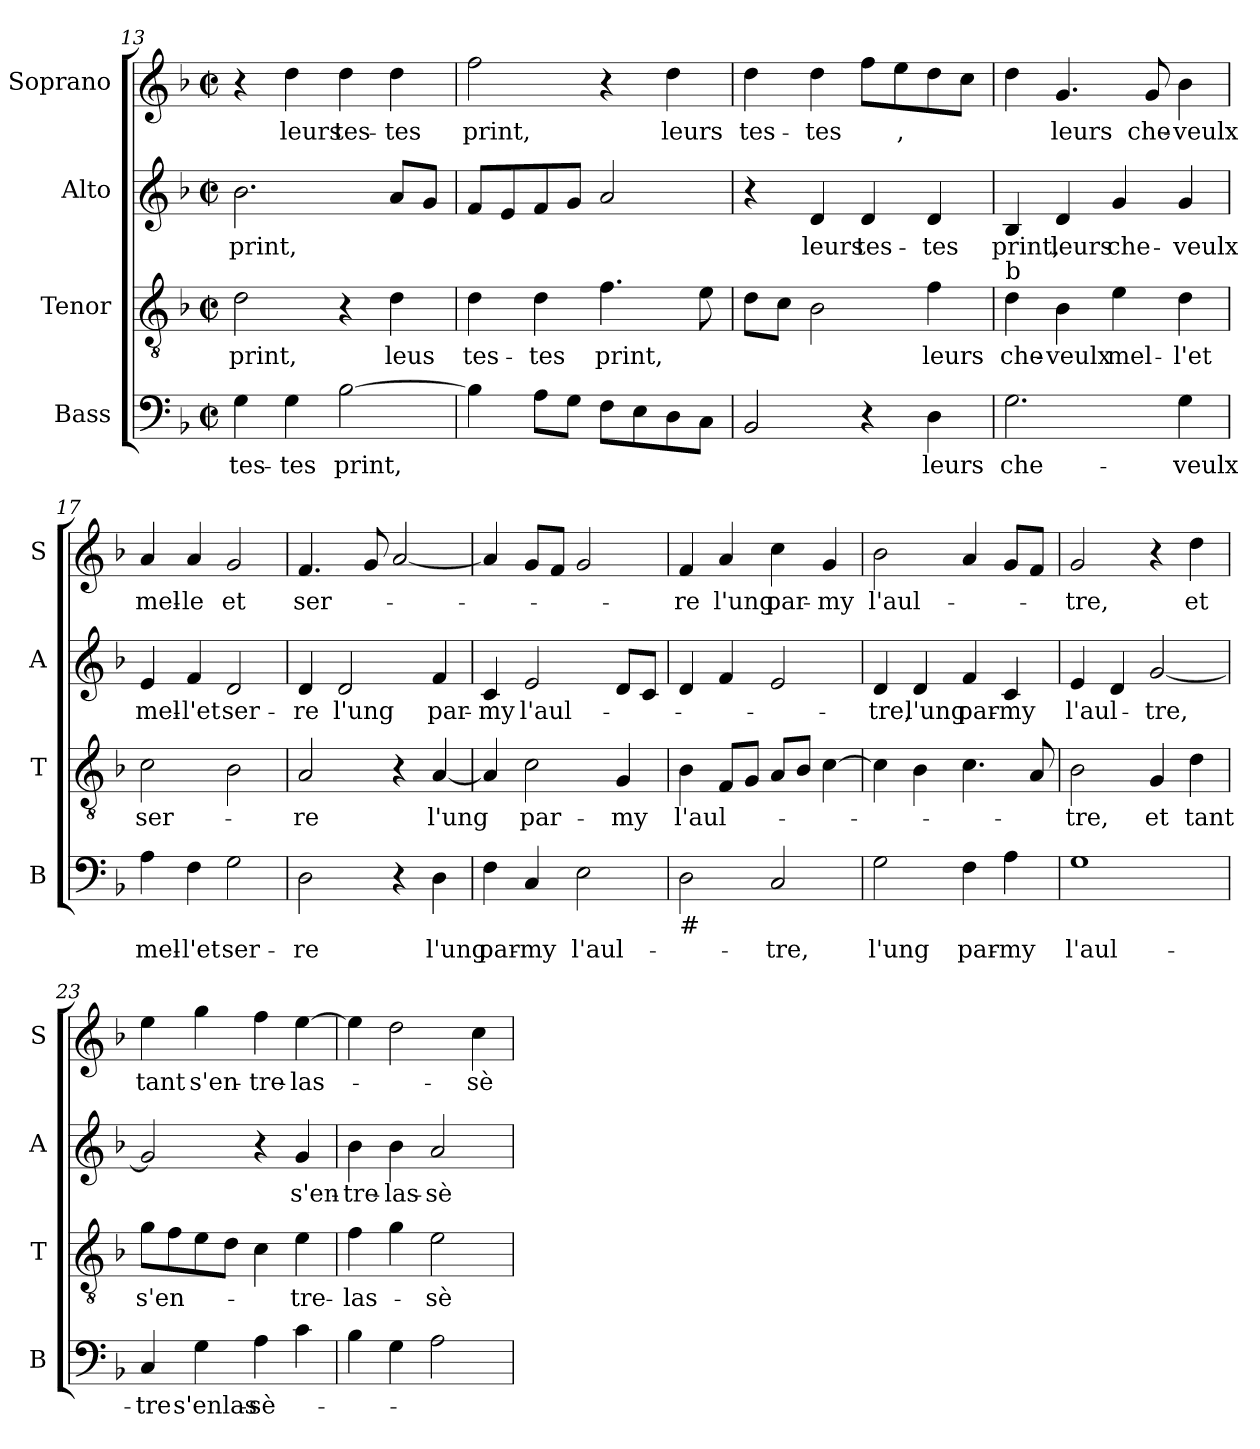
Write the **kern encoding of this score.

**kern	**text	**kern	**text	**kern	**text	**kern	**text
*part4	*part4	*part3	*part3	*part2	*part2	*part1	*part1
*staff4	*staff4	*staff3	*staff3	*staff2	*staff2	*staff1	*staff1
*I"Bass	*	*I"Tenor	*	*I"Alto	*	*I"Soprano	*
*I'B	*	*I'T	*	*I'A	*	*I'S	*
*clefF4	*	*clefGv2	*	*clefG2	*	*clefG2	*
*k[b-]	*	*k[b-]	*	*k[b-]	*	*k[b-]	*
*F:	*	*F:	*	*F:	*	*F:	*
*M2/2	*	*M2/2	*	*M2/2	*	*M2/2	*
*met(c|)	*	*met(c|)	*	*met(c|)	*	*met(c|)	*
=13	=13	=13	=13	=13	=13	=13	=13
!	!LO:LY:b	!	!LO:LY:b	!	!LO:LY:b	!	!
4G\	tes-	2d\	print,	2.b-\	print,	4r	.
!	!LO:LY:b	!	!	!	!	!	!LO:LY:b
4G\	-tes	.	.	.	.	4dd\	leurs
!	!LO:LY:b	!	!	!	!	!	!LO:LY:b
[2B-\	print,	4r	.	.	.	4dd\	tes-
!	!	!	!LO:LY:b	!	!	!	!LO:LY:b
.	.	4d\	leus	8a/L	.	4dd\	-tes
.	.	.	.	8g/J	.	.	.
=14	=14	=14	=14	=14	=14	=14	=14
!	!	!	!LO:LY:b	!	!	!	!LO:LY:b
4B-\]	.	4d\	tes-	8f/L	.	2ff\	print,
.	.	.	.	8e/	.	.	.
!	!	!	!LO:LY:b	!	!	!	!
8A\L	.	4d\	-tes	8f/	.	.	.
8G\J	.	.	.	8g/J	.	.	.
!	!	!	!LO:LY:b	!	!	!	!
8F\L	.	4.f\	print,	2a/	.	4r	.
8E\	.	.	.	.	.	.	.
!	!	!	!	!	!	!	!LO:LY:b
8D\	.	.	.	.	.	4dd\	leurs
8C\J	.	8e\	.	.	.	.	.
=15	=15	=15	=15	=15	=15	=15	=15
!	!	!	!	!	!	!	!LO:LY:b
2BB-/	.	8d\L	.	4r	.	4dd\	tes-
.	.	8c\J	.	.	.	.	.
!	!	!	!	!	!LO:LY:b	!	!LO:LY:b
.	.	2B-\	.	4d/	leurs	4dd\	-tes
!	!	!	!	!	!LO:LY:b	!	!
4r	.	.	.	4d/	tes-	8ff\L	.
!	!	!	!	!	!	!	!LO:LY:b
.	.	.	.	.	.	8ee\	,
!	!LO:LY:b	!	!LO:LY:b	!	!LO:LY:b	!	!
4D\	leurs	4f\	leurs	4d/	-tes	8dd\	.
.	.	.	.	.	.	8cc\J	.
=16	=16	=16	=16	=16	=16	=16	=16
!	!	!LO:TX:a:t=b	!	!	!	!	!
!	!LO:LY:b	!	!LO:LY:b	!	!LO:LY:b	!	!
2.G\	che-	4d\	che-	4B-/	print,	4dd\	.
!	!	!	!LO:LY:b	!	!LO:LY:b	!	!LO:LY:b
.	.	4B-\	-veulx	4d/	leurs	4.g/	leurs
!	!	!	!LO:LY:b	!	!LO:LY:b	!	!
.	.	4e\	mel-	4g/	che-	.	.
!	!	!	!	!	!	!	!LO:LY:b
.	.	.	.	.	.	8g/	che-
!	!LO:LY:b	!	!LO:LY:b	!	!LO:LY:b	!	!LO:LY:b
4G\	-veulx	4d\	-l'et	4g/	-veulx	4b-\	-veulx
=17	=17	=17	=17	=17	=17	=17	=17
!	!LO:LY:b	!	!LO:LY:b	!	!LO:LY:b	!	!LO:LY:b
4A\	mel-	2c\	ser-	4e/	mel-	4a/	mel-
!	!LO:LY:b	!	!	!	!LO:LY:b	!	!LO:LY:b
4F\	-l'et	.	.	4f/	-l'et	4a/	-le
!	!LO:LY:b	!	!	!	!LO:LY:b	!	!LO:LY:b
2G\	ser-	2B-\	.	2d/	ser-	2g/	et
!!LO:LB:g=z
=18	=18	=18	=18	=18	=18	=18	=18
!	!LO:LY:b	!	!LO:LY:b	!	!LO:LY:b	!	!LO:LY:b
2D\	-re	2A/	-re	4d/	-re	4.f/	ser-
!	!	!	!	!	!LO:LY:b	!	!
.	.	.	.	2d/	l'ung	.	.
.	.	.	.	.	.	8g/	.
4r	.	4r	.	.	.	[2a/	.
!	!LO:LY:b	!	!LO:LY:b	!	!LO:LY:b	!	!
4D\	l'ung	[4A/	l'ung	4f/	par-	.	.
=19	=19	=19	=19	=19	=19	=19	=19
!	!LO:LY:b	!	!	!	!LO:LY:b	!	!
4F\	par-	4A/]	.	4c/	-my	4a/]	.
!	!LO:LY:b	!	!LO:LY:b	!	!LO:LY:b	!	!
4C/	-my	2c\	par-	2e/	l'aul-	8g/L	.
.	.	.	.	.	.	8f/J	.
!	!LO:LY:b	!	!	!	!	!	!
2E\	l'aul-	.	.	.	.	2g/	.
!	!	!	!LO:LY:b	!	!	!	!
.	.	4G/	-my	8d/L	.	.	.
.	.	.	.	8c/J	.	.	.
=20	=20	=20	=20	=20	=20	=20	=20
!LO:TX:b:t=#	!	!	!	!	!	!	!
!	!	!	!LO:LY:b	!	!	!	!LO:LY:b
2D\	.	4B-\	l'aul-	4d/	.	4f/	-re
!	!	!	!	!	!	!	!LO:LY:b
.	.	8F/L	.	4f/	.	4a/	l'ung
.	.	8G/J	.	.	.	.	.
!	!LO:LY:b	!	!	!	!	!	!LO:LY:b
2C/	-tre,	8A/L	.	2e/	.	4cc\	par-
.	.	8B-/J	.	.	.	.	.
!	!	!	!	!	!	!	!LO:LY:b
.	.	[4c\	.	.	.	4g/	-my
=21	=21	=21	=21	=21	=21	=21	=21
!	!LO:LY:b	!	!	!	!LO:LY:b	!	!LO:LY:b
2G\	l'ung	4c\]	.	4d/	-tre,	2b-\	l'aul-
!	!	!	!	!	!LO:LY:b	!	!
.	.	4B-\	.	4d/	l'ung	.	.
!	!LO:LY:b	!	!	!	!LO:LY:b	!	!
4F\	par-	4.c\	.	4f/	par-	4a/	.
!	!LO:LY:b	!	!	!	!LO:LY:b	!	!
4A\	-my	.	.	4c/	-my	8g/L	.
.	.	8A/	.	.	.	8f/J	.
=22	=22	=22	=22	=22	=22	=22	=22
!	!LO:LY:b	!	!LO:LY:b	!	!LO:LY:b	!	!LO:LY:b
1G	l'aul-	2B-\	-tre,	4e/	l'aul-	2g/	-tre,
.	.	.	.	4d/	.	.	.
!	!	!	!LO:LY:b	!	!LO:LY:b	!	!
.	.	4G/	et	[2g/	-tre,	4r	.
!	!	!	!LO:LY:b	!	!	!	!LO:LY:b
.	.	4d\	tant	.	.	4dd\	et
!!LO:LB:g=z
=23	=23	=23	=23	=23	=23	=23	=23
!	!LO:LY:b	!	!LO:LY:b	!	!	!	!LO:LY:b
4C/	-tre	8g\L	s'en-	2g/]	.	4ee\	tant
.	.	8f\	.	.	.	.	.
!	!LO:LY:b	!	!	!	!	!	!LO:LY:b
4G\	s'enlas-	8e\	.	.	.	4gg\	s'en-
.	.	8d\J	.	.	.	.	.
!	!LO:LY:b	!	!	!	!	!	!LO:LY:b
4A\	-sè-	4c\	.	4r	.	4ff\	-tre-
!	!	!	!LO:LY:b	!	!LO:LY:b	!	!LO:LY:b
4c\	.	4e\	-tre-	4g/	s'en-	[4ee\	-las-
=24	=24	=24	=24	=24	=24	=24	=24
!	!	!	!LO:LY:b	!	!LO:LY:b	!	!
4B-\	.	4f\	-las-	4b-\	-tre-	4ee\]	.
!	!	!	!	!	!LO:LY:b	!	!
4G\	.	4g\	.	4b-\	-las-	2dd\	.
!	!	!	!LO:LY:b	!	!LO:LY:b	!	!
2A\	.	2e\	-sè-	2a/	-sè-	.	.
!	!	!	!	!	!	!	!LO:LY:b
.	.	.	.	.	.	4cc\	-sè-
=	=	=	=	=	=	=	=
*-	*-	*-	*-	*-	*-	*-	*-
